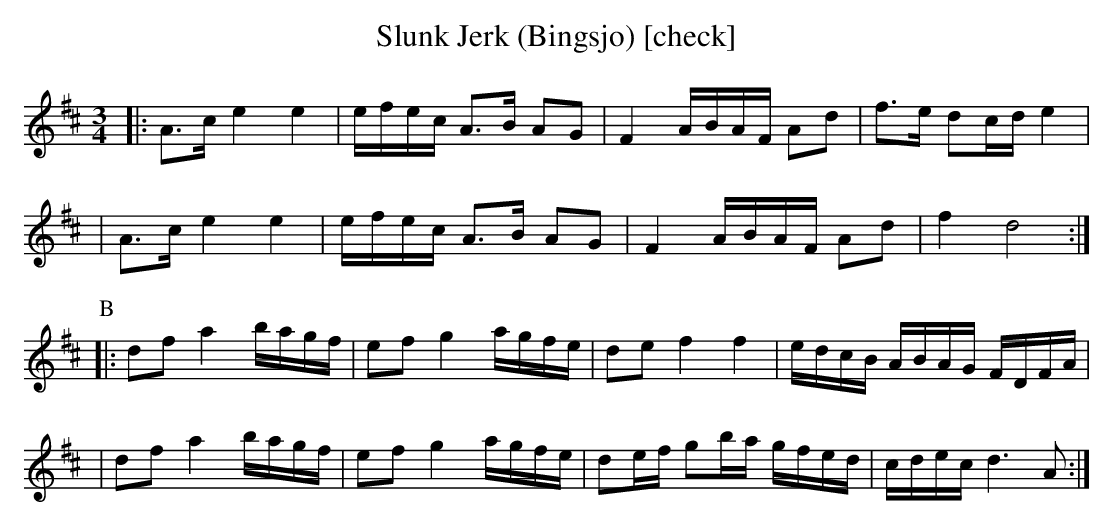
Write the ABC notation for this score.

X:1
T:Slunk Jerk (Bingsjo) [check]
M:3/4
L:1/8
K:D
|: A>c e2 e2 \
| e/f/e/c/ A>B AG \
| F2 A/B/A/F/ Ad \
| f>e dc/d/ e2 |
| A>c e2 e2 \
| e/f/e/c/ A>B AG \
| F2 A/B/A/F/ Ad \
| f2 d4 :|
P:B
|: df a2 b/a/g/f/ \
| ef g2 a/g/f/e/ \
| de f2 f2 \
| e/d/c/B/ A/B/A/G/ F/D/F/A/ |
| df a2 b/a/g/f/ \
| ef g2 a/g/f/e/ \
| de/f/ gb/a/ g/f/e/d/ \
| c/d/e/c/ d3 A :|
